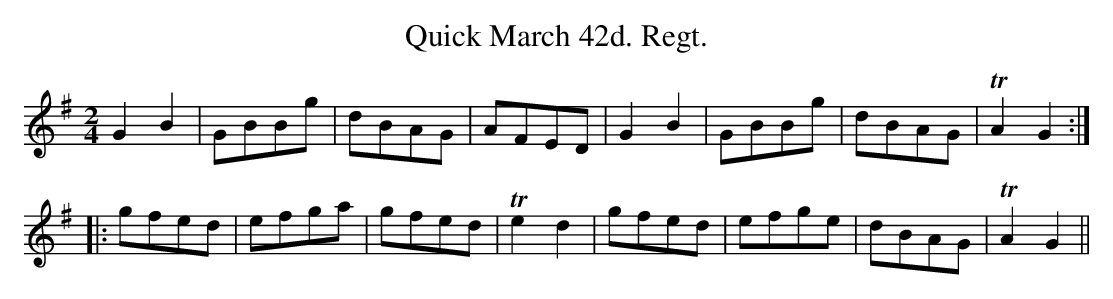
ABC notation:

X:1
T:Quick March 42d. Regt.
M:2/4
L:1/8
K:G
G2B2|GBBg|dBAG| AFED|G2B2|GBBg|dBAG|TA2G2:|
|:gfed|efga|gfed|Te2d2|gfed|efge|dBAG|TA2G2||
